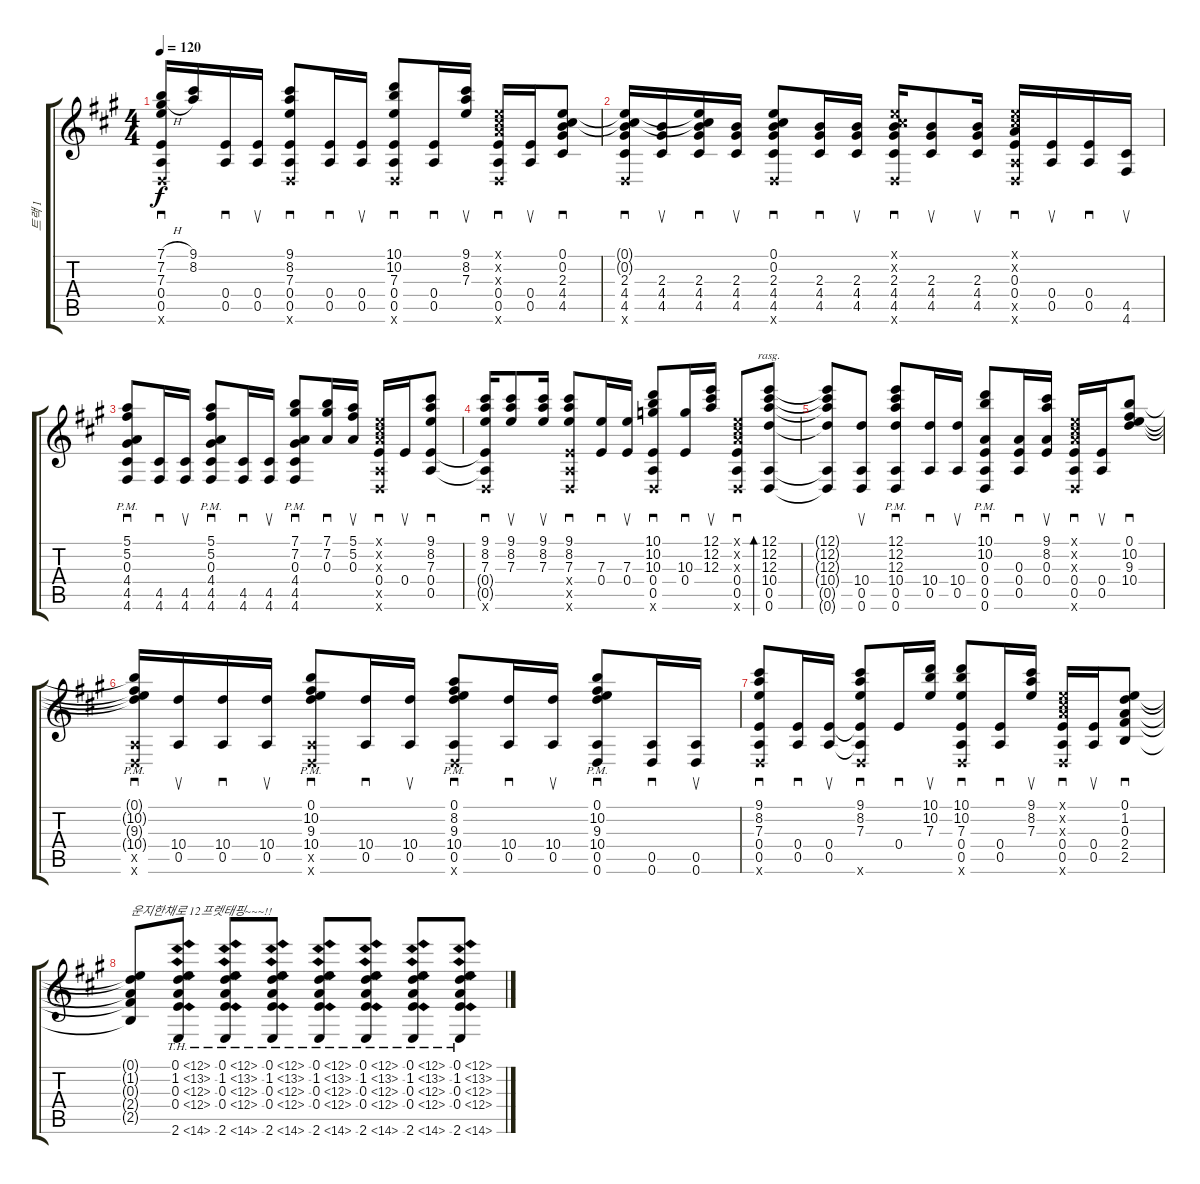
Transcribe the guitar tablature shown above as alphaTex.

\track ("트랙 1" "트랙 1") {instrument acousticguitarsteel}
\staff {score tabs}
\tuning (E4 Db4 A3 E3 A2 D2) {hide}
\ts (4 4)
\tempo 120
\clef g2
\ks a
(7.1{h} 7.2{h} 7.3 0.4 0.5 0.6{x}).16{sd dy f} (9.1 8.2).16 (0.4 0.5).16{sd} (0.4 0.5).16{su} (9.1 8.2 7.3 0.4 0.5 0.6{x}).8{sd} (0.4 0.5).16{sd} (0.4 0.5).16{su} (10.1 10.2 7.3 0.4 0.5 0.6{x}).8{sd} (0.4 0.5).16{sd} (9.1 8.2 7.3).16{su} (0.1{x} 0.2{x} 0.3{x} 0.4 0.5 0.6{x}).16{sd} (0.4 0.5).16{su} (0.1 0.2 2.3 4.4 4.5).8{sd} |
(0.1{t} 0.2{t} 2.3 4.4 4.5 0.6{x}).16{sd} (2.3 4.4 4.5).16{su} (0.1{t} 0.2{t} 2.3 4.4 4.5).16{sd} (2.3 4.4 4.5).16{su} (0.1 0.2 2.3 4.4 4.5 0.6{x}).8{sd} (2.3 4.4 4.5).16{sd} (2.3 4.4 4.5).16{su} (0.1{x} 0.2{x} 2.3 4.4 4.5 0.6{x}).16{sd} (2.3 4.4 4.5).8{su} (2.3 4.4 4.5).16{su} (0.1{x} 0.2{x} 0.3 0.4 0.5{x} 0.6{x}).16{sd} (0.4 0.5).16{su} (0.4 0.5).16{sd} (4.5 4.6).16{su} |
(5.1 5.2 0.3 4.4{pm} 4.5{pm} 4.6{pm}).8{sd} (4.5 4.6).16{sd} (4.5 4.6).16{su} (5.1 5.2 0.3 4.4{pm} 4.5{pm} 4.6{pm}).8{sd} (4.5 4.6).16{sd} (4.5 4.6).16{su} (7.1 7.2 0.3 4.4 4.5{pm} 4.6{pm}).8{sd} (7.1 7.2 0.3).16{sd} (5.1 5.2 0.3).16{su} (0.1{x} 0.2{x} 0.3{x} 0.4 0.5{x} 0.6{x}).16{sd} 0.4.16{su} (9.1 8.2 7.3 0.4 0.5).8{sd} |
(9.1 8.2 7.3 0.4{t} 0.5{t} 0.6{x}).16{sd} (9.1 8.2 7.3).8{su} (9.1 8.2 7.3).16{su} (9.1 8.2 7.3 0.4{x} 0.5{x} 0.6{x}).8{sd} (7.3 0.4).16{sd} (7.3 0.4).16{su} (10.1 10.2 10.3 0.4 0.5 0.6{x}).8{sd} (10.3 0.4).16{sd} (12.1 12.2 12.3).16{su} (0.1{x} 0.2{x} 0.3{x} 0.4 0.5 0.6{x}).8{sd} (12.1 12.2 12.3 10.4 0.5 0.6).8{bd 240 rasg ii} |
(12.1{t} 12.2{t} 12.3{t} 10.4{t} 0.5{t} 0.6{t}).8 (10.4 0.5 0.6).8{su} (12.1 12.2 12.3 10.4{pm} 0.5{pm} 0.6{pm}).8{sd} (10.4 0.5).16{sd} (10.4 0.5).16{su} (10.1 10.2 0.3 0.4{pm} 0.5{pm} 0.6{pm}).8{sd} (0.3 0.4 0.5).16{sd} (9.1 8.2 0.3 0.4).16{su} (0.1{x} 0.2{x} 0.3{x} 0.4 0.5 0.6{x}).16{sd} (0.4 0.5).16{su} (0.1 10.2 9.3 10.4).8{sd} |
(0.1{t} 10.2{t} 9.3{t} 10.4{t} 0.5{pm x} 0.6{pm x}).16{sd} (10.4 0.5).16{su} (10.4 0.5).16{sd} (10.4 0.5).16{su} (0.1 10.2 9.3 10.4 0.5{pm x} 0.6{pm x}).8{sd} (10.4 0.5).16{sd} (10.4 0.5).16{su} (0.1 8.2 9.3 10.4 0.5{pm} 0.6{pm x}).8{sd} (10.4 0.5).16{sd} (10.4 0.5).16{su} (0.1 10.2 9.3 10.4 0.5{pm} 0.6{pm}).8{sd} (0.5 0.6).16{sd} (0.5 0.6).16{su} |
(9.1 8.2 7.3 0.4 0.5 0.6{x}).8{sd} (0.4 0.5).16{sd} (0.4 0.5).16{su} (9.1 8.2 7.3 0.4{t} 0.5{t} 0.6{x}).8{sd} 0.4.16{sd} (10.1 10.2 7.3).16{su} (10.1 10.2 7.3 0.4 0.5 0.6{x}).8{sd} (0.4 0.5).16{sd} (9.1 8.2 7.3).16{su} (0.1{x} 0.2{x} 0.3{x} 0.4 0.5 0.6{x}).16{sd} (0.4 0.5).16{su} (0.1 1.2 0.3 2.4 2.5).8{sd} |
(0.1{t} 1.2{t} 0.3{t} 2.4{t} 2.5{t}).8{txt "운지한채로 12프렛태핑~~~!!"} (0.1{th 12} 1.2{th 12} 0.3{th 12} 0.4{th 12} 2.6{th 12}).8 (0.1{th 12} 1.2{th 12} 0.3{th 12} 0.4{th 12} 2.6{th 12}).8 (0.1{th 12} 1.2{th 12} 0.3{th 12} 0.4{th 12} 2.6{th 12}).8 (0.1{th 12} 1.2{th 12} 0.3{th 12} 0.4{th 12} 2.6{th 12}).8 (0.1{th 12} 1.2{th 12} 0.3{th 12} 0.4{th 12} 2.6{th 12}).8 (0.1{th 12} 1.2{th 12} 0.3{th 12} 0.4{th 12} 2.6{th 12}).8 (0.1{th 12} 1.2{th 12} 0.3{th 12} 0.4{th 12} 2.6{th 12}).8
